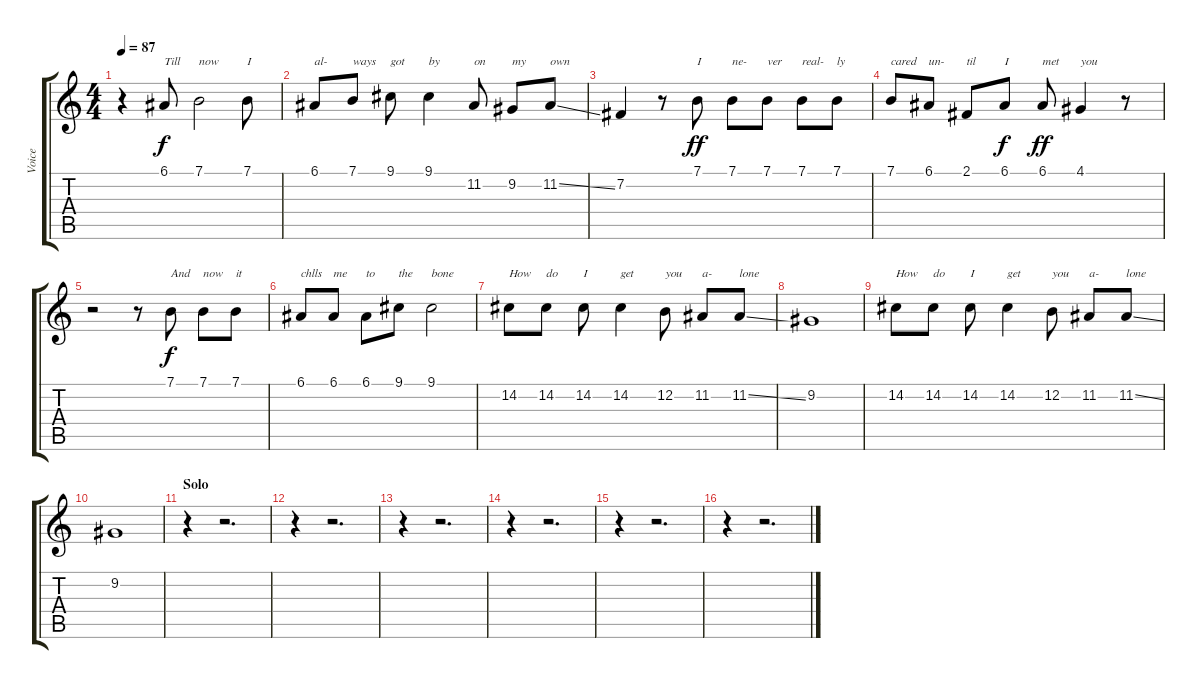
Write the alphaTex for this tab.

\track ("Voice" "Voice") {instrument altosax}
\staff {score tabs}
\tuning (E4 B3 G3 D3 A2 E2) {hide}
\ts (4 4)
\tempo 87
\clef g2
\ks c
r.4{dy f} 6.1.8{txt "Till"} 7.1.2{txt "now"} 7.1.8{txt "I"} |
6.1.8{txt "al-"} 7.1.8{txt "ways"} 9.1.8{txt "got"} 9.1.4{txt "by"} 11.2.8{txt "on"} 9.2.8{txt "my"} 11.2{ss}.8{txt "own"} |
7.2.4 r.8 7.1.8{txt "I" dy ff} 7.1.8{txt "ne-"} 7.1.8{txt "ver"} 7.1.8{txt "real-"} 7.1.8{txt "ly"} |
7.1.8{txt "cared"} 6.1.8{txt "un-"} 2.1.8{txt "til"} 6.1.8{txt "I" dy f} 6.1.8{txt "met" dy ff} 4.1.4{txt "you"} r.8 |
r.2 r.8 7.1.8{txt "And" dy f} 7.1.8{txt "now"} 7.1.8{txt "it"} |
6.1.8{txt "chlls"} 6.1.8{txt "me"} 6.1.8{txt "to"} 9.1.8{txt "the"} 9.1.2{txt "bone"} |
14.2.8{txt "How"} 14.2.8{txt "do"} 14.2.8{txt "I"} 14.2.4{txt "get"} 12.2.8{txt "you"} 11.2.8{txt "a-"} 11.2{ss}.8{txt "lone"} |
9.2.1 |
14.2.8{txt "How"} 14.2.8{txt "do"} 14.2.8{txt "I"} 14.2.4{txt "get"} 12.2.8{txt "you"} 11.2.8{txt "a-"} 11.2{ss}.8{txt "lone"} |
9.2.1 |
\section ("" "Solo")
r.4 r.2{d} |
r.4 r.2{d} |
r.4 r.2{d} |
r.4 r.2{d} |
r.4 r.2{d} |
r.4 r.2{d}
